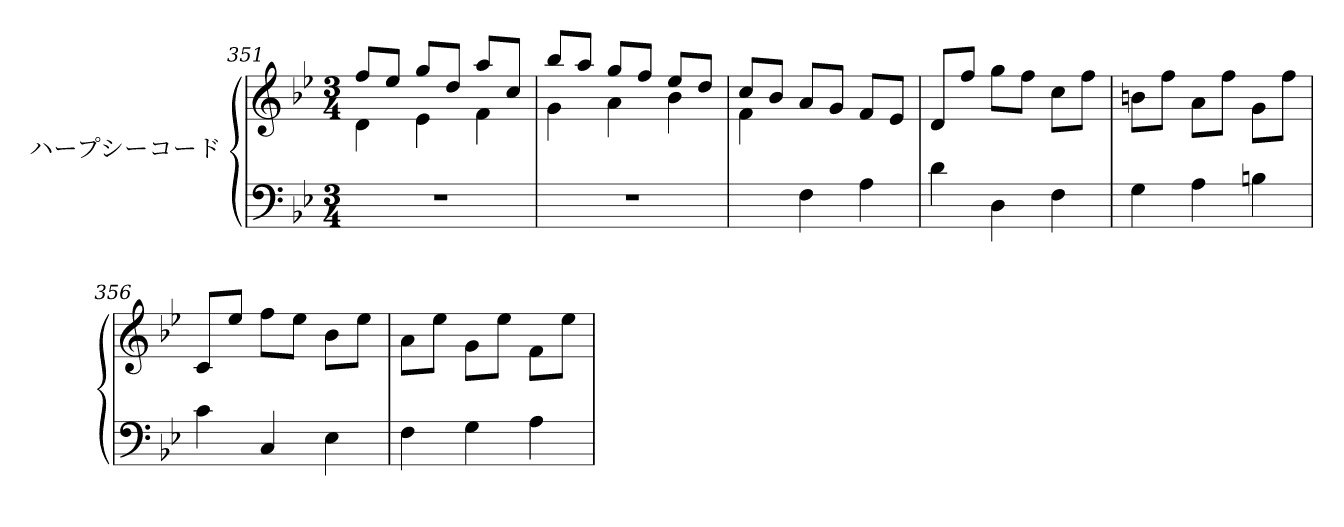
**kern	**kern
*part1	*part1
*staff2	*staff1
*I"ハープシーコード	*
!!LO:LB:g=z
*clefF4	*clefG2
*k[b-e-]	*k[b-e-]
*M3/4	*M3/4
=351	=351
*	*^
2.r	8ff/L	4d\
.	8ee-/J	.
.	8gg/L	4e-\
.	8dd/J	.
.	8aa/L	4f\
.	8cc/J	.
=352	=352	=352
2.r	8bb-/L	4g\
.	8aa/J	.
.	8gg/L	4a\
.	8ff/J	.
.	8ee-/L	4b-\
.	8dd/J	.
=353	=353	=353
4ryy	8cc/L	4f\
.	8b-/J	.
4F\	8a/L	2ryy
.	8g/J	.
4A\	8f/L	.
.	8e-/J	.
*	*v	*v
=354	=354
4d\	8d/L
.	8ff/J
4D\	8gg\L
.	8ff\J
4F\	8cc\L
.	8ff\J
=355	=355
4G\	8bn\L
.	8ff\J
4A\	8a\L
.	8ff\J
4Bn\	8g\L
.	8ff\J
=356	=356
4c\	8c/L
.	8ee-/J
4C/	8ff\L
.	8ee-\J
4E-\	8b-\L
.	8ee-\J
=357	=357
4F\	8a\L
.	8ee-\J
4G\	8g\L
.	8ee-\J
4A\	8f\L
.	8ee-\J
=	=
*-	*-
